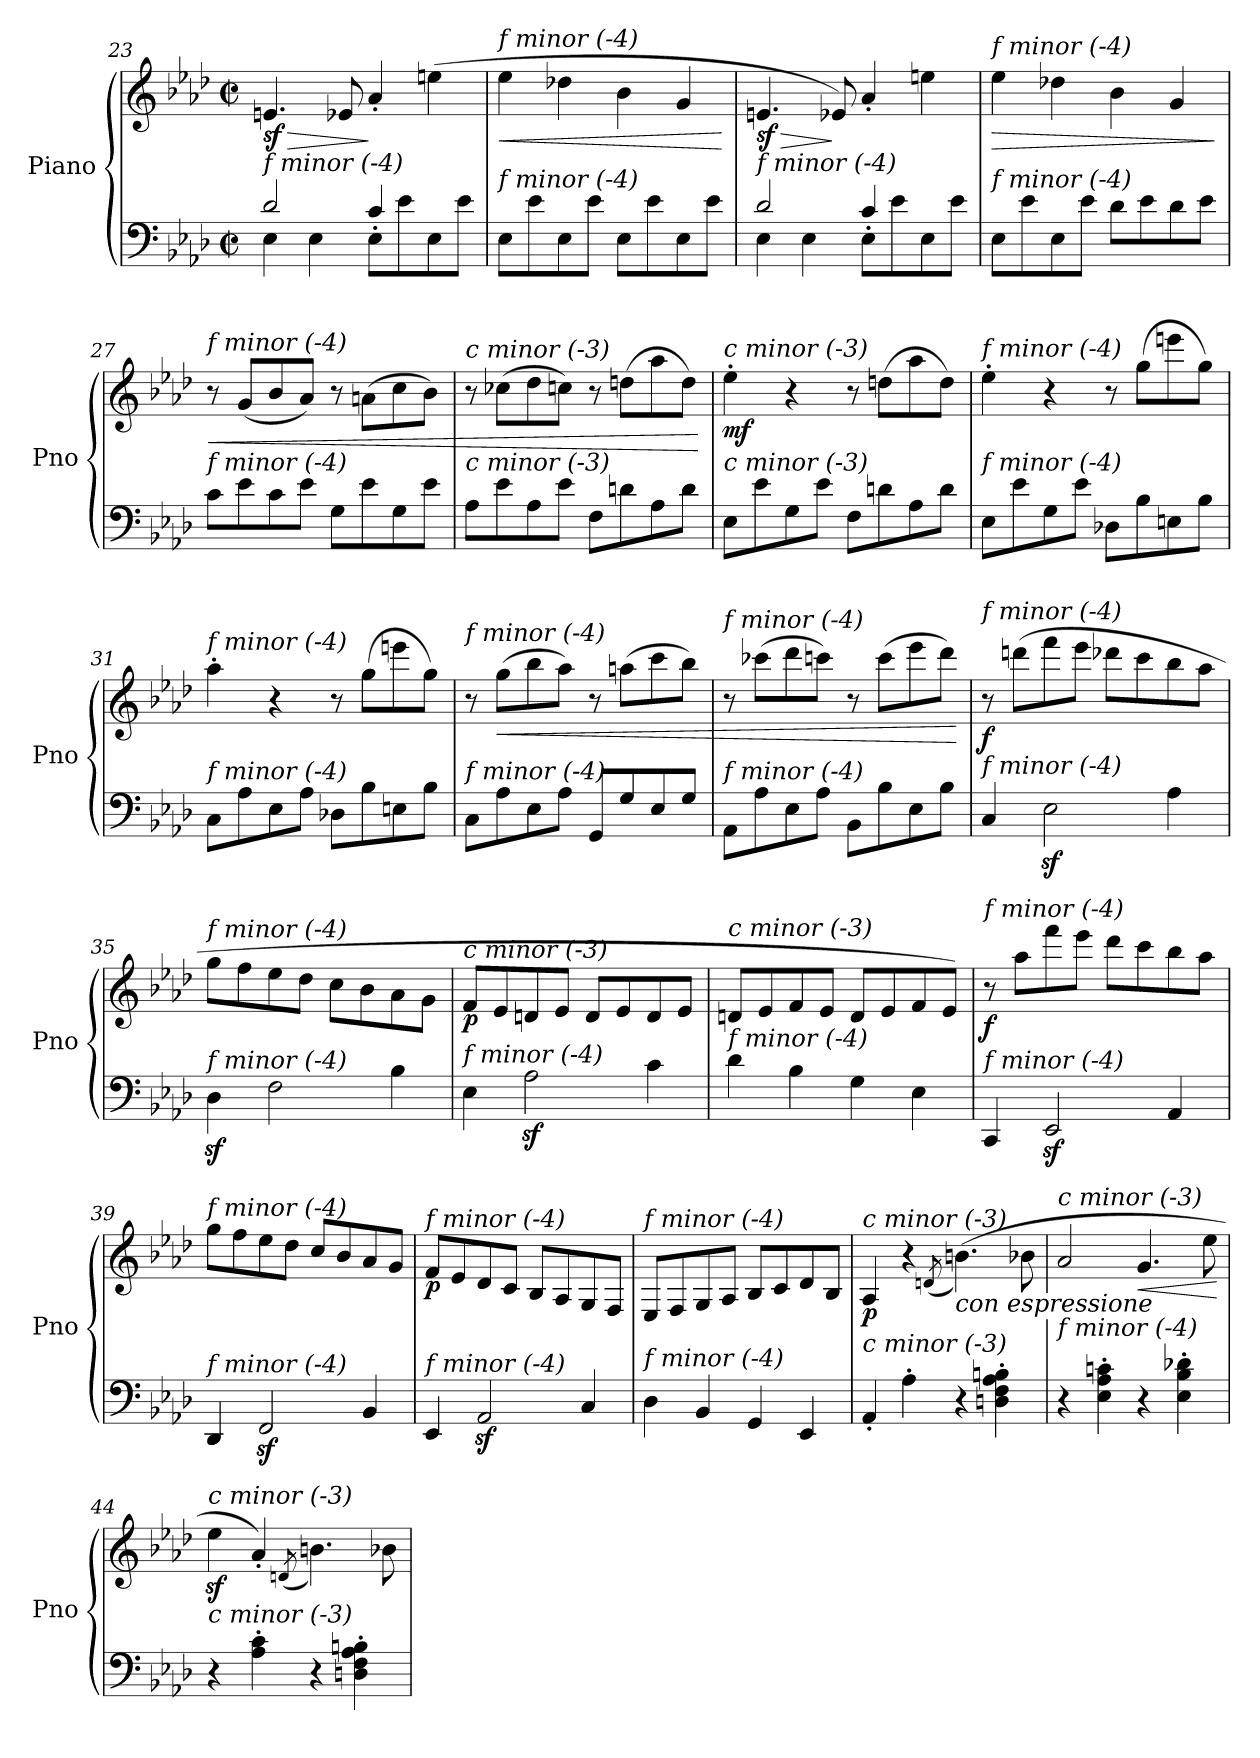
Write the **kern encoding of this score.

**kern	**kern	**dynam
*part1	*part1	*part1
*staff2	*staff1	*staff1/2
*I"Piano	*	*
*I'Pno	*	*
*clefF4	*clefG2	*
*k[b-e-a-d-]	*k[b-e-a-d-]	*
*M2/2	*M2/2	*
*met(c|)	*met(c|)	*
=23	=23	=23
*^	*	*
!	!	!LO:TX:i:t=f minor (-4)	!
!LO:TX:i:t=f minor (-4)	!	!	!
!	!	!	!LO:HP:b
*	*	*^	*
!	!	!	!	!LO:DY:n=1:b
4E-\	2d-/	4.eni/	2.ryy	> sf
4E-\	.	.	.	.
.	.	8e-/	.	.
8E-\L	4c'/	4a-'/	.	]
8e-\	.	.	.	.
8E-\	4ryy	(>4eeni\	4ryy	.
8e-\J	.	.	.	.
*v	*v	*	*	*
*	*v	*v	*
=24	=24	=24
!	!LO:TX:i:t=f minor (-4)	!
!LO:TX:i:t=f minor (-4)	!	!
!	!	!LO:HP:b
8E-\L	4ee-\	<
8e-\	.	.
8E-\	4dd-X\	.
8e-\J	.	.
8E-\L	4b-\	.
8e-\	.	.
8E-\	4g/	.
8e-\J	.	.
.	.	[
=25	=25	=25
*^	*	*
!	!	!LO:TX:i:t=f minor (-4)	!
!LO:TX:i:t=f minor (-4)	!	!	!
!	!	!	!LO:HP:b
*	*	*^	*
!	!	!	!	!LO:DY:n=1:b
4E-\	2d-/	4.eni/	2.ryy	> sf
4E-\	.	.	.	.
.	.	8e-/)	.	]
8E-\L	4c'/	4a-'/	.	.
8e-\	.	.	.	.
8E-\	4ryy	4eeni\	4ryy	.
8e-\J	.	.	.	.
*v	*v	*	*	*
*	*v	*v	*
!!LO:LB:g=z
=26	=26	=26
!	!LO:TX:i:t=f minor (-4)	!
!LO:TX:i:t=f minor (-4)	!	!
!	!	!LO:HP:b
8E-\L	4ee-\	>
8e-\	.	.
8E-\	4dd-X\	.
8e-\J	.	.
8d-\L	4b-\	.
8e-\	.	.
8d-\	4g/	.
8e-\J	.	.
.	.	]
=27	=27	=27
!	!LO:TX:i:t=f minor (-4)	!
!LO:TX:i:t=f minor (-4)	!	!
!	!	!LO:HP:b
8c\L	8r	<
8e-\	(<8g/L	.
8c\	8b-/	.
8e-\J	8a-/J)	.
8G\L	8r	.
8e-\	(>8an\L	.
8G\	8cc\	.
8e-\J	8b-\J)	.
=28	=28	=28
!	!LO:TX:i:t=c minor (-3)	!
!LO:TX:i:t=c minor (-3)	!	!
8A-\L	8r	.
8e-\	(>8cc-Xj\L	.
8A-\	8dd-\	.
8e-\J	8cc\J)	.
8F\L	8r	.
8dn\	(>8ddn\L	.
8A-\	8aa-\	.
8d\J	8dd\J)	.
.	.	[
=29	=29	=29
!	!LO:TX:i:t=c minor (-3)	!
!LO:TX:i:t=c minor (-3)	!	!
!	!	!LO:DY:b
8E-\L	4ee-'\	mf
8e-\	.	.
8G\	4r	.
8e-\J	.	.
8F\L	8r	.
8dn\	(>8ddn\L	.
8A-\	8aa-\	.
8d\J	8dd\J)	.
=30	=30	=30
!	!LO:TX:i:t=f minor (-4)	!
!LO:TX:i:t=f minor (-4)	!	!
8E-\L	4ee-'\	.
8e-\	.	.
8G\	4r	.
8e-\J	.	.
8D-X\L	8r	.
!	!	!LO:DY:b
8B-\	(>8gg\L	other-dynamics
8Eni\	8eeeni\	.
8B-\J	8gg\J)	.
!!LO:PB:g=z
=31	=31	=31
!	!LO:TX:i:t=f minor (-4)	!
!LO:TX:i:t=f minor (-4)	!	!
8C\L	4aa-'\	.
8A-\	.	.
8E-\	4r	.
8A-\J	.	.
8D-X\L	8r	.
8B-\	(>8gg\L	.
8Eni\	8eeeni\	.
8B-\J	8gg\J)	.
=32	=32	=32
!	!LO:TX:i:t=f minor (-4)	!
!LO:TX:i:t=f minor (-4)	!	!
8C\L	8r	.
!	!	!LO:HP:b
8A-\	(>8gg\L	<
8E-\	8bb-\	.
8A-\J	8aa-\J)	.
8GG/L	8r	.
8G/	(>8aan\L	.
8E-/	8ccc\	.
8G/J	8bb-\J)	.
=33	=33	=33
!	!LO:TX:i:t=f minor (-4)	!
!LO:TX:i:t=f minor (-4)	!	!
8AA-\L	8r	.
8A-\	(>8ccc-Xj\L	.
8E-\	8ddd-\	.
8A-\J	8ccc\J)	.
8BB-\L	8r	.
8B-\	(>8ccc\L	.
8E-\	8eee-\	.
8B-\J	8ddd-\J)	.
.	.	[
=34	=34	=34
!	!LO:TX:i:t=f minor (-4)	!
!LO:TX:i:t=f minor (-4)	!	!
!	!	!LO:DY:b
4C/	8r	f
.	(>8dddn\L	.
2E-z<\	8fff\	.
.	8eee-\J	.
.	8ddd-X\L	.
.	8ccc\	.
4A-\	8bb-\	.
.	8aa-\J	.
!!LO:PB:g=z
=35	=35	=35
!	!LO:TX:i:t=f minor (-4)	!
!LO:TX:i:t=f minor (-4)	!	!
4D-z<\	8gg\L	.
.	8ff\	.
2F\	8ee-\	.
.	8dd-\J	.
.	8cc\L	.
.	8b-\	.
4B-\	8a-\	.
.	8g\J	.
!!LO:LB:g=z
=36	=36	=36
!	!LO:TX:i:t=c minor (-3)	!
!LO:TX:i:t=f minor (-4)	!	!
!	!	!LO:DY:b
4E-\	8f/L	p
.	8e-/	.
2A-z<\	8dn/	.
.	8e-/J	.
.	8d/L	.
.	8e-/	.
4c\	8d/	.
.	8e-/J	.
=37	=37	=37
!	!LO:TX:i:t=c minor (-3)	!
!LO:TX:i:t=f minor (-4)	!	!
4d-\	8dn/L	.
.	8e-/	.
4B-\	8f/	.
.	8e-/J	.
4G\	8d/L	.
.	8e-/	.
4E-\	8f/	.
.	8e-/J)	.
=38	=38	=38
!	!LO:TX:i:t=f minor (-4)	!
!LO:TX:i:t=f minor (-4)	!	!
!	!	!LO:DY:b
4CC/	8r	f
.	8aa-\L	.
2EE-z</	8fff\	.
.	8eee-\J	.
.	8ddd-\L	.
.	8ccc\	.
4AA-/	8bb-\	.
.	8aa-\J	.
=39	=39	=39
!	!LO:TX:i:t=f minor (-4)	!
!LO:TX:i:t=f minor (-4)	!	!
4DD-/	8gg\L	.
.	8ff\	.
2FFz</	8ee-\	.
.	8dd-\J	.
.	8cc/L	.
.	8b-/	.
4BB-/	8a-/	.
.	8g/J	.
=40	=40	=40
!	!LO:TX:i:t=f minor (-4)	!
!LO:TX:i:t=f minor (-4)	!	!
!	!	!LO:DY:b
4EE-/	8f/L	p
.	8e-/	.
2AA-z</	8d-/	.
.	8c/J	.
.	8B-/L	.
.	8A-/	.
4C/	8G/	.
.	8F/J	.
!!LO:LB:g=z
=41	=41	=41
!	!LO:TX:i:t=f minor (-4)	!
!LO:TX:i:t=f minor (-4)	!	!
4D-\	8E-/L	.
.	8F/	.
4BB-/	8G/	.
.	8A-/J	.
4GG/	8B-/L	.
.	8c/	.
4EE-/	8d-/	.
.	8B-/J	.
=42	=42	=42
!	!LO:TX:i:t=c minor (-3)	!
!LO:TX:i:t=c minor (-3)	!	!
!	!	!LO:DY:b
4AA-'/	4A-/	p
4A-'\	4r	.
.	(<8qdn/	.
!	!LO:TX:b:i:t=con espressione	!
4r	(>4.bni\)	.
4Dn\' 4F\' 4A-\' 4Bni\'	.	.
.	8b-\	.
=43	=43	=43
!	!LO:TX:i:t=c minor (-3)	!
!LO:TX:i:t=f minor (-4)	!	!
4r	2a-/	.
4E-\' 4A-\' 4cn\'	.	.
!	!	!LO:HP:b
4r	4.g/	<
4E-\' 4B-\' 4d-X\'	.	.
.	8ee-\	.
.	.	[
=44	=44	=44
!	!LO:TX:i:t=c minor (-3)	!
!LO:TX:i:t=c minor (-3)	!	!
4r	4ee-z<\	.
4A-\' 4c\'	4a-'/)	.
.	(<8qdn/	.
4r	4.bni\)	.
4Dn\' 4F\' 4A-\' 4Bni\'	.	.
.	8b-\	.
=	=	=
*-	*-	*-
